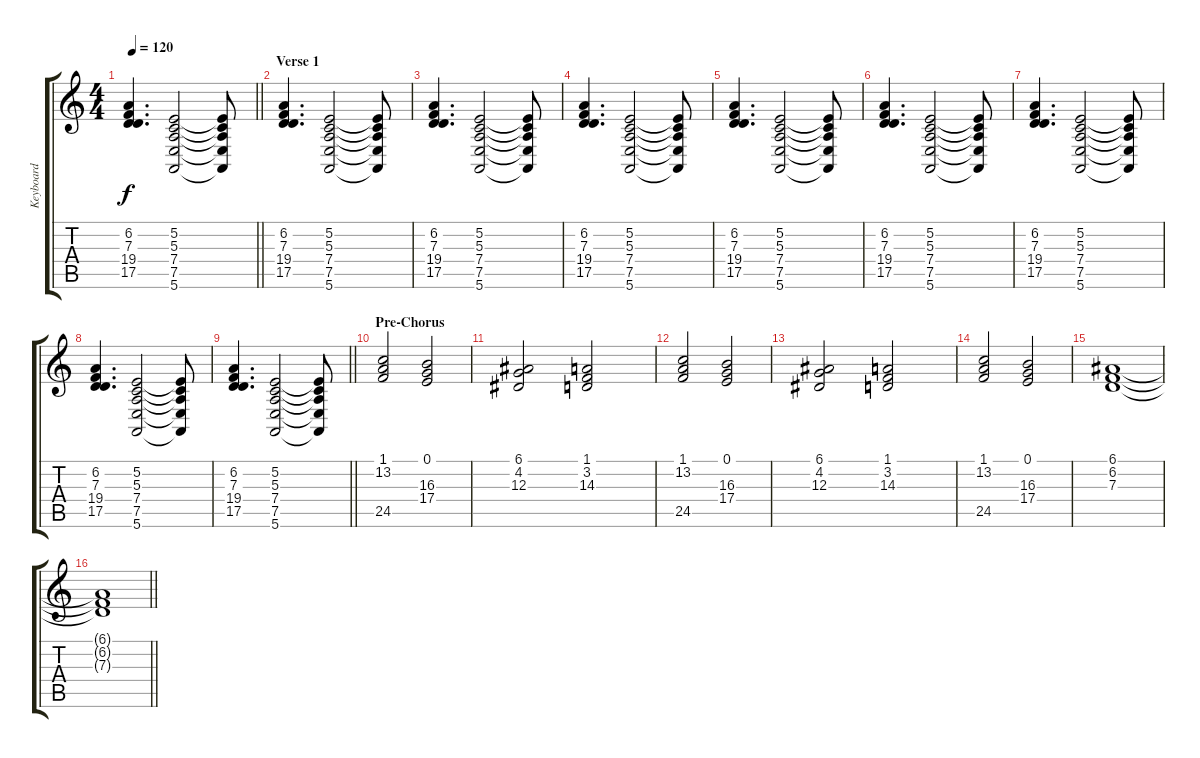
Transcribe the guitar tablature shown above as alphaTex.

\track ("Keyboard" "Keyboard") {instrument pad2warm}
\staff {score tabs}
\tuning (E4 B3 G3 D3 A2 E2) {hide}
\ts (4 4)
\tempo 120
\clef g2
\barLineRight lightlight
\ks c
(6.2 7.3 19.4 17.5).4{d dy f} (5.2 5.3 7.4 7.5 5.6).2 (5.2{t} 5.3{t} 7.4{t} 7.5{t} 5.6{t}).8 |
\section ("" "Verse 1")
(6.2 7.3 19.4 17.5).4{d} (5.2 5.3 7.4 7.5 5.6).2 (5.2{t} 5.3{t} 7.4{t} 7.5{t} 5.6{t}).8 |
(6.2 7.3 19.4 17.5).4{d} (5.2 5.3 7.4 7.5 5.6).2 (5.2{t} 5.3{t} 7.4{t} 7.5{t} 5.6{t}).8 |
(6.2 7.3 19.4 17.5).4{d} (5.2 5.3 7.4 7.5 5.6).2 (5.2{t} 5.3{t} 7.4{t} 7.5{t} 5.6{t}).8 |
(6.2 7.3 19.4 17.5).4{d} (5.2 5.3 7.4 7.5 5.6).2 (5.2{t} 5.3{t} 7.4{t} 7.5{t} 5.6{t}).8 |
(6.2 7.3 19.4 17.5).4{d} (5.2 5.3 7.4 7.5 5.6).2 (5.2{t} 5.3{t} 7.4{t} 7.5{t} 5.6{t}).8 |
(6.2 7.3 19.4 17.5).4{d} (5.2 5.3 7.4 7.5 5.6).2 (5.2{t} 5.3{t} 7.4{t} 7.5{t} 5.6{t}).8 |
(6.2 7.3 19.4 17.5).4{d} (5.2 5.3 7.4 7.5 5.6).2 (5.2{t} 5.3{t} 7.4{t} 7.5{t} 5.6{t}).8 |
\barLineRight lightlight
(6.2 7.3 19.4 17.5).4{d} (5.2 5.3 7.4 7.5 5.6).2 (5.2{t} 5.3{t} 7.4{t} 7.5{t} 5.6{t}).8 |
\section ("" "Pre-Chorus")
(1.1 13.2 24.5).2 (0.1 16.3 17.4).2 |
(6.1 4.2 12.3).2 (1.1 3.2 14.3).2 |
(1.1 13.2 24.5).2 (0.1 16.3 17.4).2 |
(6.1 4.2 12.3).2 (1.1 3.2 14.3).2 |
(1.1 13.2 24.5).2 (0.1 16.3 17.4).2 |
(6.1 6.2 7.3).1 |
\barLineRight lightlight
(6.1{t} 6.2{t} 7.3{t}).1
